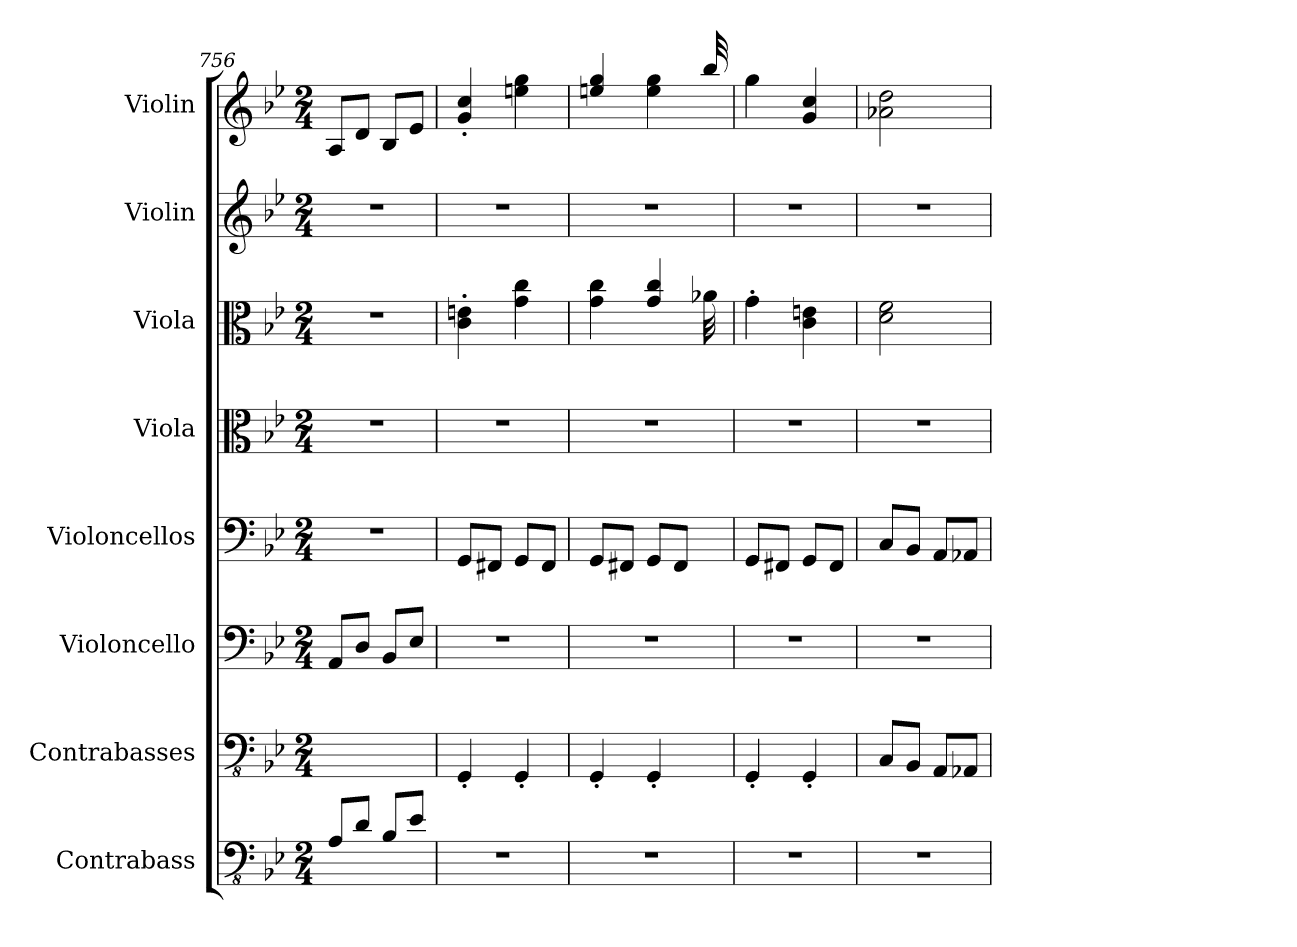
**kern	**kern	**kern	**kern	**kern	**kern	**kern	**kern
*part8	*part7	*part6	*part5	*part4	*part3	*part2	*part1
*staff8	*staff7	*staff6	*staff5	*staff4	*staff3	*staff2	*staff1
*I"Contrabass	*I"Contrabasses	*I"Violoncello	*I"Violoncellos	*I"Viola	*I"Viola	*I"Violin	*I"Violin
*I'Cb.	*I'Cbs.	*I'Vc.	*I'Vcs.	*I'Vla.	*I'Vla.	*I'Vln.	*I'Vln.
*clefFv4	*clefFv4	*clefF4	*clefF4	*clefC3	*clefC3	*clefG2	*clefG2
*ITrd7c12	*	*	*	*	*	*	*
*k[b-e-]	*k[b-e-]	*k[b-e-]	*k[b-e-]	*k[b-e-]	*k[b-e-]	*k[b-e-]	*k[b-e-]
*M2/4	*M2/4	*M2/4	*M2/4	*M2/4	*M2/4	*M2/4	*M2/4
=756	=756	=756	=756	=756	=756	=756	=756
8AAA/L	2ryy	8AA/L	2r	2r	2r	2r	8A/L
8DD/J	.	8D/J	.	.	.	.	8d/J
8BBB-/L	.	8BB-/L	.	.	.	.	8B-/L
8EE-/J	.	8E-/J	.	.	.	.	8e-/J
=757	=757	=757	=757	=757	=757	=757	=757
2r	4GGG'/	2r	8GG/L	2r	4c\' 4en\'	2r	4g/' 4cc/'
.	.	.	8FF#X/J	.	.	.	.
.	4GGG'/	.	8GG/L	.	4g\ 4cc\	.	4een\ 4gg\
.	.	.	8FF#/J	.	.	.	.
=758	=758	=758	=758	=758	=758	=758	=758
*	*	*	*	*	*^	*	*^
2r	4GGG'/	2r	8GG/L	2r	4ryy	4g\ 4cc\	2r	4een/ 4gg/	4ryy
.	.	.	8FF#X/J	.	.	.	.	.	.
.	4GGG'/	.	8GG/L	.	4g/ 4cc/	8ryy	.	8ryy	4ee\ 4gg\
.	.	.	8FF#/J	.	.	16ryy	.	16ryy	.
.	.	.	.	.	.	32ryy	.	32ryy	.
.	.	.	.	.	.	32a-X\	.	32bb-/	.
*	*	*	*	*	*v	*v	*	*v	*v
=759	=759	=759	=759	=759	=759	=759	=759
2r	4GGG'/	2r	8GG/L	2r	4g'\	2r	4gg\
.	.	.	8FF#X/J	.	.	.	.
.	4GGG'/	.	8GG/L	.	4c\ 4en\	.	4g/ 4cc/
.	.	.	8FF#/J	.	.	.	.
=760	=760	=760	=760	=760	=760	=760	=760
2r	8CC/L	2r	8C/L	2r	2d\ 2f\	2r	2a-X\ 2dd\
.	8BBB-/J	.	8BB-/J	.	.	.	.
.	8AAA/L	.	8AA/L	.	.	.	.
.	8AAA-X/J	.	8AA-X/J	.	.	.	.
=	=	=	=	=	=	=	=
*-	*-	*-	*-	*-	*-	*-	*-
